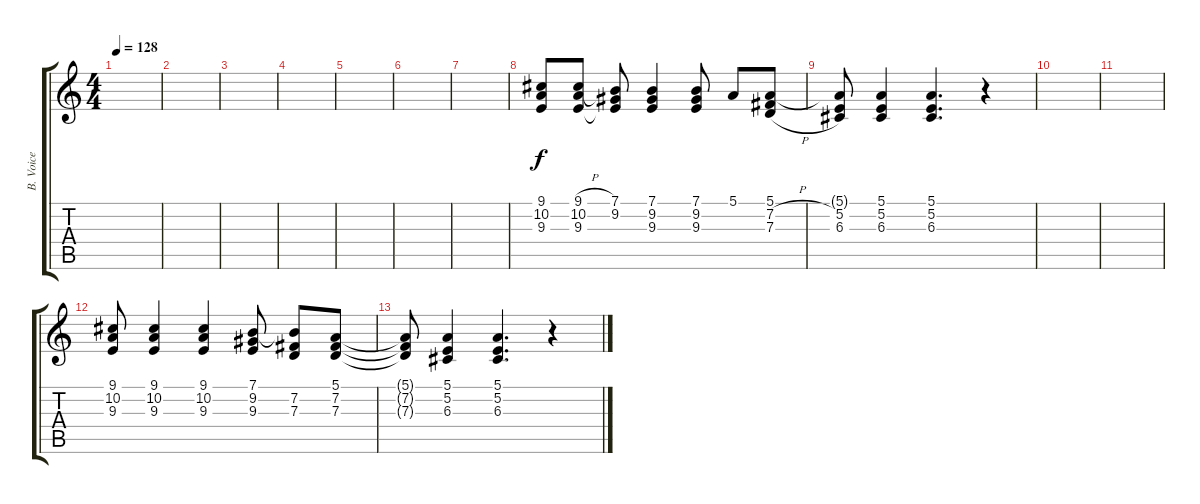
\track ("B. Voice" "B. Voice") {instrument lead3calliope}
\staff {score tabs}
\tuning (E4 B3 G3 D3 A2 E2) {hide}
\ts (4 4)
\tempo 128
\clef g2
\ks c
|
|
|
|
|
|
|
(9.1 10.2 9.3).8{dy f} (9.1{h} 10.2{h} 9.3).8 (7.1 9.2 9.3{t}).8 (7.1 9.2 9.3).4 (7.1 9.2 9.3).8 5.1.8 (5.1 7.2{h} 7.3{h}).8 |
(5.1{t} 5.2 6.3).8 (5.1 5.2 6.3).4 (5.1 5.2 6.3).4{d} r.4 |
|
|
(9.1 10.2 9.3).8 (9.1 10.2 9.3).4 (9.1 10.2 9.3).4 (7.1 9.2 9.3).8 (7.1{t} 7.2 7.3).8 (5.1 7.2 7.3).8 |
(5.1{t} 7.2{t} 7.3{t}).8 (5.1 5.2 6.3).4 (5.1 5.2 6.3).4{d} r.4
